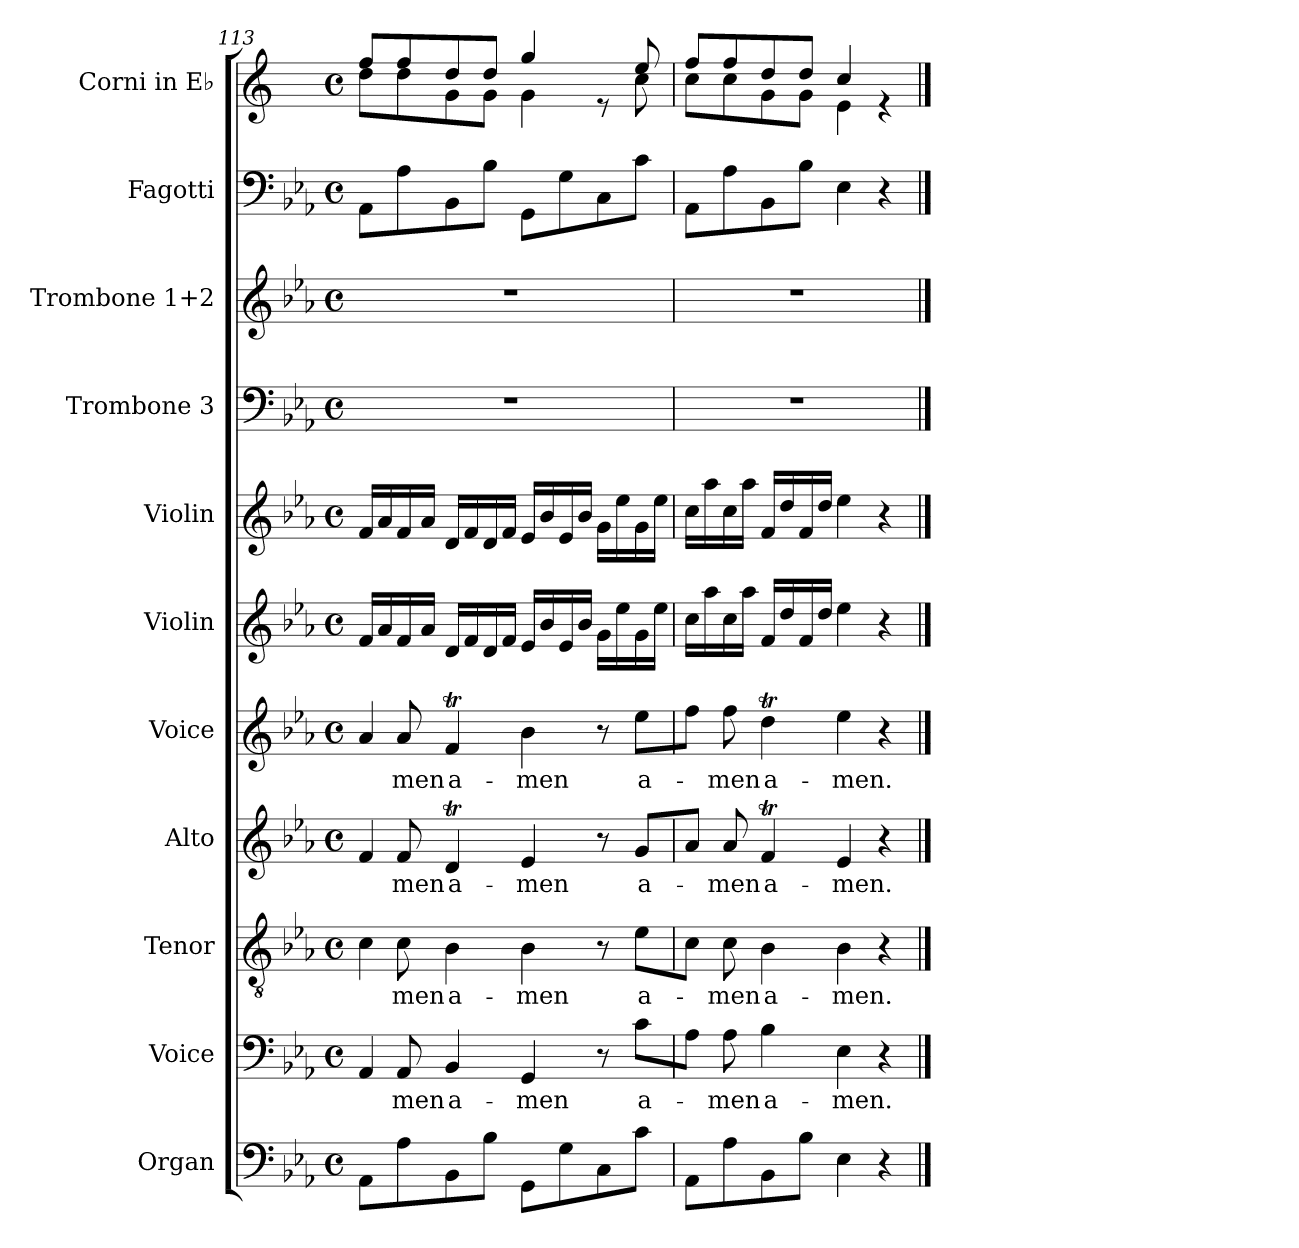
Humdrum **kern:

**kern	**kern	**text	**kern	**text	**kern	**text	**kern	**text	**kern	**kern	**kern	**kern	**kern	**kern
*part11	*part10	*part10	*part9	*part9	*part8	*part8	*part7	*part7	*part6	*part5	*part4	*part3	*part2	*part1
*staff11	*staff10	*staff10	*staff9	*staff9	*staff8	*staff8	*staff7	*staff7	*staff6	*staff5	*staff4	*staff3	*staff2	*staff1
*I"Organ	*I"Voice	*	*I"Tenor	*	*I"Alto	*	*I"Voice	*	*I"Violin	*I"Violin	*I"Trombone 3	*I"Trombone 1+2	*I"Fagotti	*I"Corni in E♭
*	*	*	*	*	*I'A.	*	*	*	*I'Vln	*I'Vln	*I'T3	*I'T1,2	*I'F	*I'C
*clefF4	*clefF4	*	*clefGv2	*	*clefG2	*	*clefG2	*	*clefG2	*clefG2	*clefF4	*clefG2	*clefF4	*clefG2
*	*	*	*	*	*	*	*	*	*	*	*	*	*	*ITrd5c9
*k[b-e-a-]	*k[b-e-a-]	*	*k[b-e-a-]	*	*k[b-e-a-]	*	*k[b-e-a-]	*	*k[b-e-a-]	*k[b-e-a-]	*k[b-e-a-]	*k[b-e-a-]	*k[b-e-a-]	*k[b-e-a-]
*M4/4	*M4/4	*	*M4/4	*	*M4/4	*	*M4/4	*	*M4/4	*M4/4	*M4/4	*M4/4	*M4/4	*M4/4
*met(c)	*met(c)	*	*met(c)	*	*met(c)	*	*met(c)	*	*met(c)	*met(c)	*met(c)	*met(c)	*met(c)	*met(c)
=113	=113	=113	=113	=113	=113	=113	=113	=113	=113	=113	=113	=113	=113	=113
*	*	*	*	*	*	*	*	*	*	*	*	*	*	*^
8AA-\L	8AA-/J	.	8c\J	.	8f/J	.	8a-/J	.	16f/LL	16f/LL	1r	1r	8AA-\L	8a-/L	8f\L
.	.	.	.	.	.	.	.	.	16a-/	16a-/	.	.	.	.	.
!	!	!LO:LY:b	!	!LO:LY:b	!	!LO:LY:b	!	!LO:LY:b	!	!	!	!	!	!	!
8A-\	8AA-/	-men	8c\	-men	8f/	-men	8a-/	-men	16f/	16f/	.	.	8A-\	8a-/	8f\
.	.	.	.	.	.	.	.	.	16a-/JJ	16a-/JJ	.	.	.	.	.
!	!	!LO:LY:b	!	!LO:LY:b	!	!LO:LY:b	!	!LO:LY:b	!	!	!	!	!	!	!
8BB-\	4BB-/	a-	4B-\	a-	4dt/	a-	4fT/	a-	16d/LL	16d/LL	.	.	8BB-\	8f/	8B-\
.	.	.	.	.	.	.	.	.	16f/	16f/	.	.	.	.	.
8B-\J	.	.	.	.	.	.	.	.	16d/	16d/	.	.	8B-\J	8f/J	8B-\J
.	.	.	.	.	.	.	.	.	16f/JJ	16f/JJ	.	.	.	.	.
!	!	!LO:LY:b	!	!LO:LY:b	!	!LO:LY:b	!	!LO:LY:b	!	!	!	!	!	!	!
8GG\L	4GG/	-men	4B-\	-men	4e-/	-men	4b-\	-men	16e-/LL	16e-/LL	.	.	8GG\L	4b-/	4B-\
.	.	.	.	.	.	.	.	.	16b-/	16b-/	.	.	.	.	.
8G\	.	.	.	.	.	.	.	.	16e-/	16e-/	.	.	8G\	.	.
.	.	.	.	.	.	.	.	.	16b-/JJ	16b-/JJ	.	.	.	.	.
8C\	8r	.	8r	.	8r	.	8r	.	16g\LL	16g\LL	.	.	8C\	8re	8ryy
.	.	.	.	.	.	.	.	.	16ee-\	16ee-\	.	.	.	.	.
!	!	!LO:LY:b	!	!LO:LY:b	!	!LO:LY:b	!	!LO:LY:b	!	!	!	!	!	!	!
8c\J	8c\L	a-	8e-\L	a-	8g/L	a-	8ee-\L	a-	16g\	16g\	.	.	8c\J	8g/	8e-\
.	.	.	.	.	.	.	.	.	16ee-\JJ	16ee-\JJ	.	.	.	.	.
=114	=114	=114	=114	=114	=114	=114	=114	=114	=114	=114	=114	=114	=114	=114	=114
8AA-\L	8A-\J	.	8c\J	.	8a-/J	.	8ff\J	.	16cc\LL	16cc\LL	1r	1r	8AA-\L	8a-/L	8e-\L
.	.	.	.	.	.	.	.	.	16aa-\	16aa-\	.	.	.	.	.
!	!	!LO:LY:b	!	!LO:LY:b	!	!LO:LY:b	!	!LO:LY:b	!	!	!	!	!	!	!
8A-\	8A-\	-men	8c\	-men	8a-/	-men	8ff\	-men	16cc\	16cc\	.	.	8A-\	8a-/	8e-\
.	.	.	.	.	.	.	.	.	16aa-\JJ	16aa-\JJ	.	.	.	.	.
!	!	!LO:LY:b	!	!LO:LY:b	!	!LO:LY:b	!	!LO:LY:b	!	!	!	!	!	!	!
8BB-\	4B-\	a-	4B-\	a-	4fT/	a-	4ddt\	a-	16f/LL	16f/LL	.	.	8BB-\	8f/	8B-\
.	.	.	.	.	.	.	.	.	16dd/	16dd/	.	.	.	.	.
8B-\J	.	.	.	.	.	.	.	.	16f/	16f/	.	.	8B-\J	8f/J	8B-\J
.	.	.	.	.	.	.	.	.	16dd/JJ	16dd/JJ	.	.	.	.	.
!	!	!LO:LY:b	!	!LO:LY:b	!	!LO:LY:b	!	!LO:LY:b	!	!	!	!	!	!	!
4E-\	4E-\	-men.	4B-\	-men.	4e-/	-men.	4ee-\	-men.	4ee-\	4ee-\	.	.	4E-\	4e-/	4G\
4r	4r	.	4r	.	4r	.	4r	.	4r	4r	.	.	4r	4re	4ryy
*	*	*	*	*	*	*	*	*	*	*	*	*	*	*v	*v
==	==	==	==	==	==	==	==	==	==	==	==	==	==	==
*-	*-	*-	*-	*-	*-	*-	*-	*-	*-	*-	*-	*-	*-	*-
